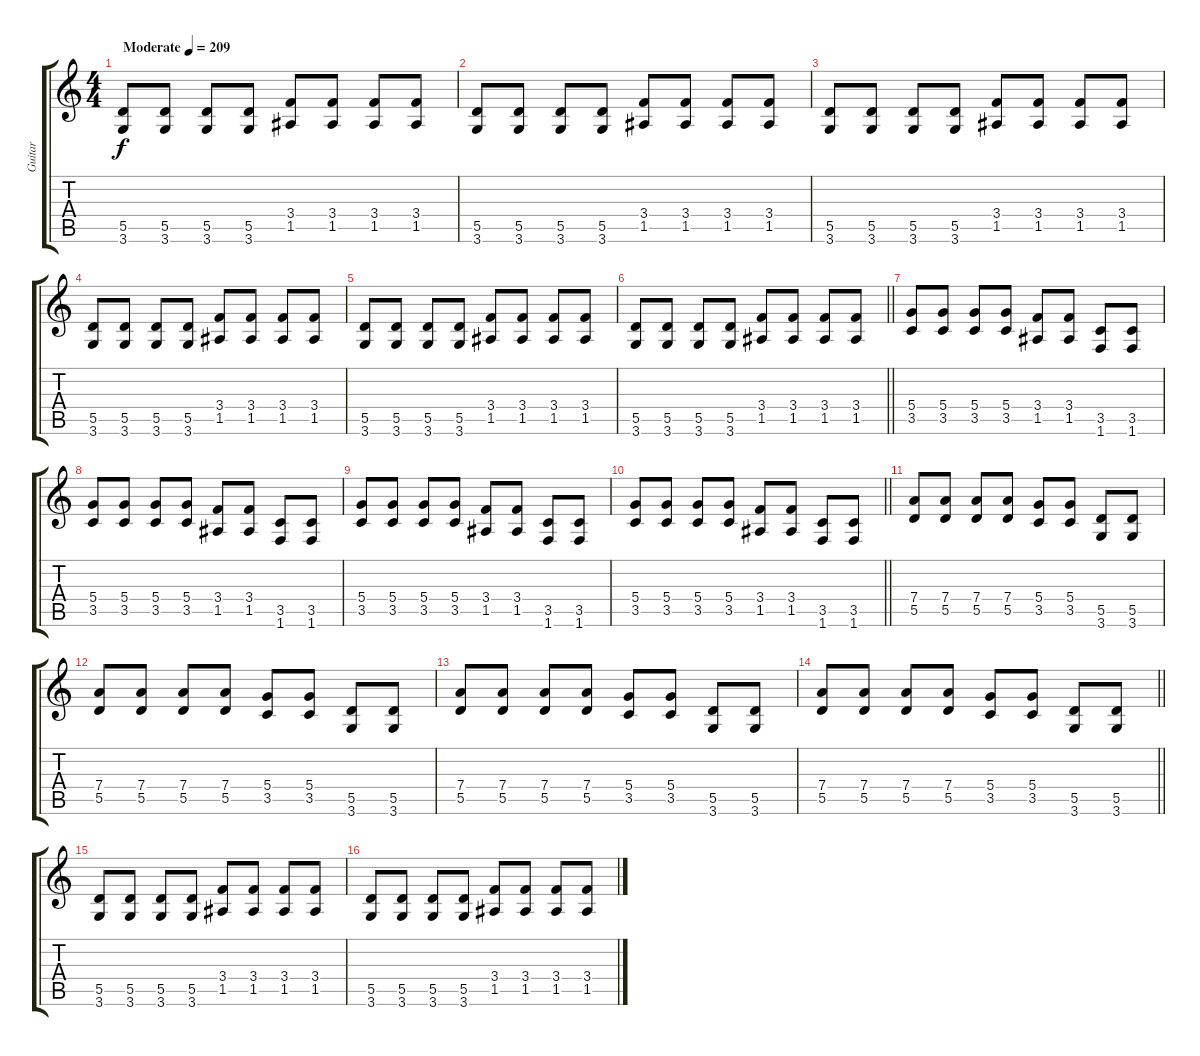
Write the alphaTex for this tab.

\track ("Guitar" "Guitar") {instrument distortionguitar}
\staff {score tabs}
\tuning (E4 B3 G3 D3 A2 E2) {hide}
\ts (4 4)
\tempo (209 "Moderate")
\clef g2
\ks c
(5.5 3.6).8{dy f instrument distortionguitar} (5.5 3.6).8 (5.5 3.6).8 (5.5 3.6).8 (3.4 1.5).8 (3.4 1.5).8 (3.4 1.5).8 (3.4 1.5).8 |
(5.5 3.6).8 (5.5 3.6).8 (5.5 3.6).8 (5.5 3.6).8 (3.4 1.5).8 (3.4 1.5).8 (3.4 1.5).8 (3.4 1.5).8 |
(5.5 3.6).8 (5.5 3.6).8 (5.5 3.6).8 (5.5 3.6).8 (3.4 1.5).8 (3.4 1.5).8 (3.4 1.5).8 (3.4 1.5).8 |
(5.5 3.6).8 (5.5 3.6).8 (5.5 3.6).8 (5.5 3.6).8 (3.4 1.5).8 (3.4 1.5).8 (3.4 1.5).8 (3.4 1.5).8 |
(5.5 3.6).8 (5.5 3.6).8 (5.5 3.6).8 (5.5 3.6).8 (3.4 1.5).8 (3.4 1.5).8 (3.4 1.5).8 (3.4 1.5).8 |
\barLineRight lightlight
(5.5 3.6).8 (5.5 3.6).8 (5.5 3.6).8 (5.5 3.6).8 (3.4 1.5).8 (3.4 1.5).8 (3.4 1.5).8 (3.4 1.5).8 |
(5.4 3.5).8 (5.4 3.5).8 (5.4 3.5).8 (5.4 3.5).8 (3.4 1.5).8 (3.4 1.5).8 (3.5 1.6).8 (3.5 1.6).8 |
(5.4 3.5).8 (5.4 3.5).8 (5.4 3.5).8 (5.4 3.5).8 (3.4 1.5).8 (3.4 1.5).8 (3.5 1.6).8 (3.5 1.6).8 |
(5.4 3.5).8 (5.4 3.5).8 (5.4 3.5).8 (5.4 3.5).8 (3.4 1.5).8 (3.4 1.5).8 (3.5 1.6).8 (3.5 1.6).8 |
\barLineRight lightlight
(5.4 3.5).8 (5.4 3.5).8 (5.4 3.5).8 (5.4 3.5).8 (3.4 1.5).8 (3.4 1.5).8 (3.5 1.6).8 (3.5 1.6).8 |
(7.4 5.5).8 (7.4 5.5).8 (7.4 5.5).8 (7.4 5.5).8 (5.4 3.5).8 (5.4 3.5).8 (5.5 3.6).8 (5.5 3.6).8 |
(7.4 5.5).8 (7.4 5.5).8 (7.4 5.5).8 (7.4 5.5).8 (5.4 3.5).8 (5.4 3.5).8 (5.5 3.6).8 (5.5 3.6).8 |
(7.4 5.5).8 (7.4 5.5).8 (7.4 5.5).8 (7.4 5.5).8 (5.4 3.5).8 (5.4 3.5).8 (5.5 3.6).8 (5.5 3.6).8 |
\barLineRight lightlight
(7.4 5.5).8 (7.4 5.5).8 (7.4 5.5).8 (7.4 5.5).8 (5.4 3.5).8 (5.4 3.5).8 (5.5 3.6).8 (5.5 3.6).8 |
(5.5 3.6).8 (5.5 3.6).8 (5.5 3.6).8 (5.5 3.6).8 (3.4 1.5).8 (3.4 1.5).8 (3.4 1.5).8 (3.4 1.5).8 |
(5.5 3.6).8 (5.5 3.6).8 (5.5 3.6).8 (5.5 3.6).8 (3.4 1.5).8 (3.4 1.5).8 (3.4 1.5).8 (3.4 1.5).8
